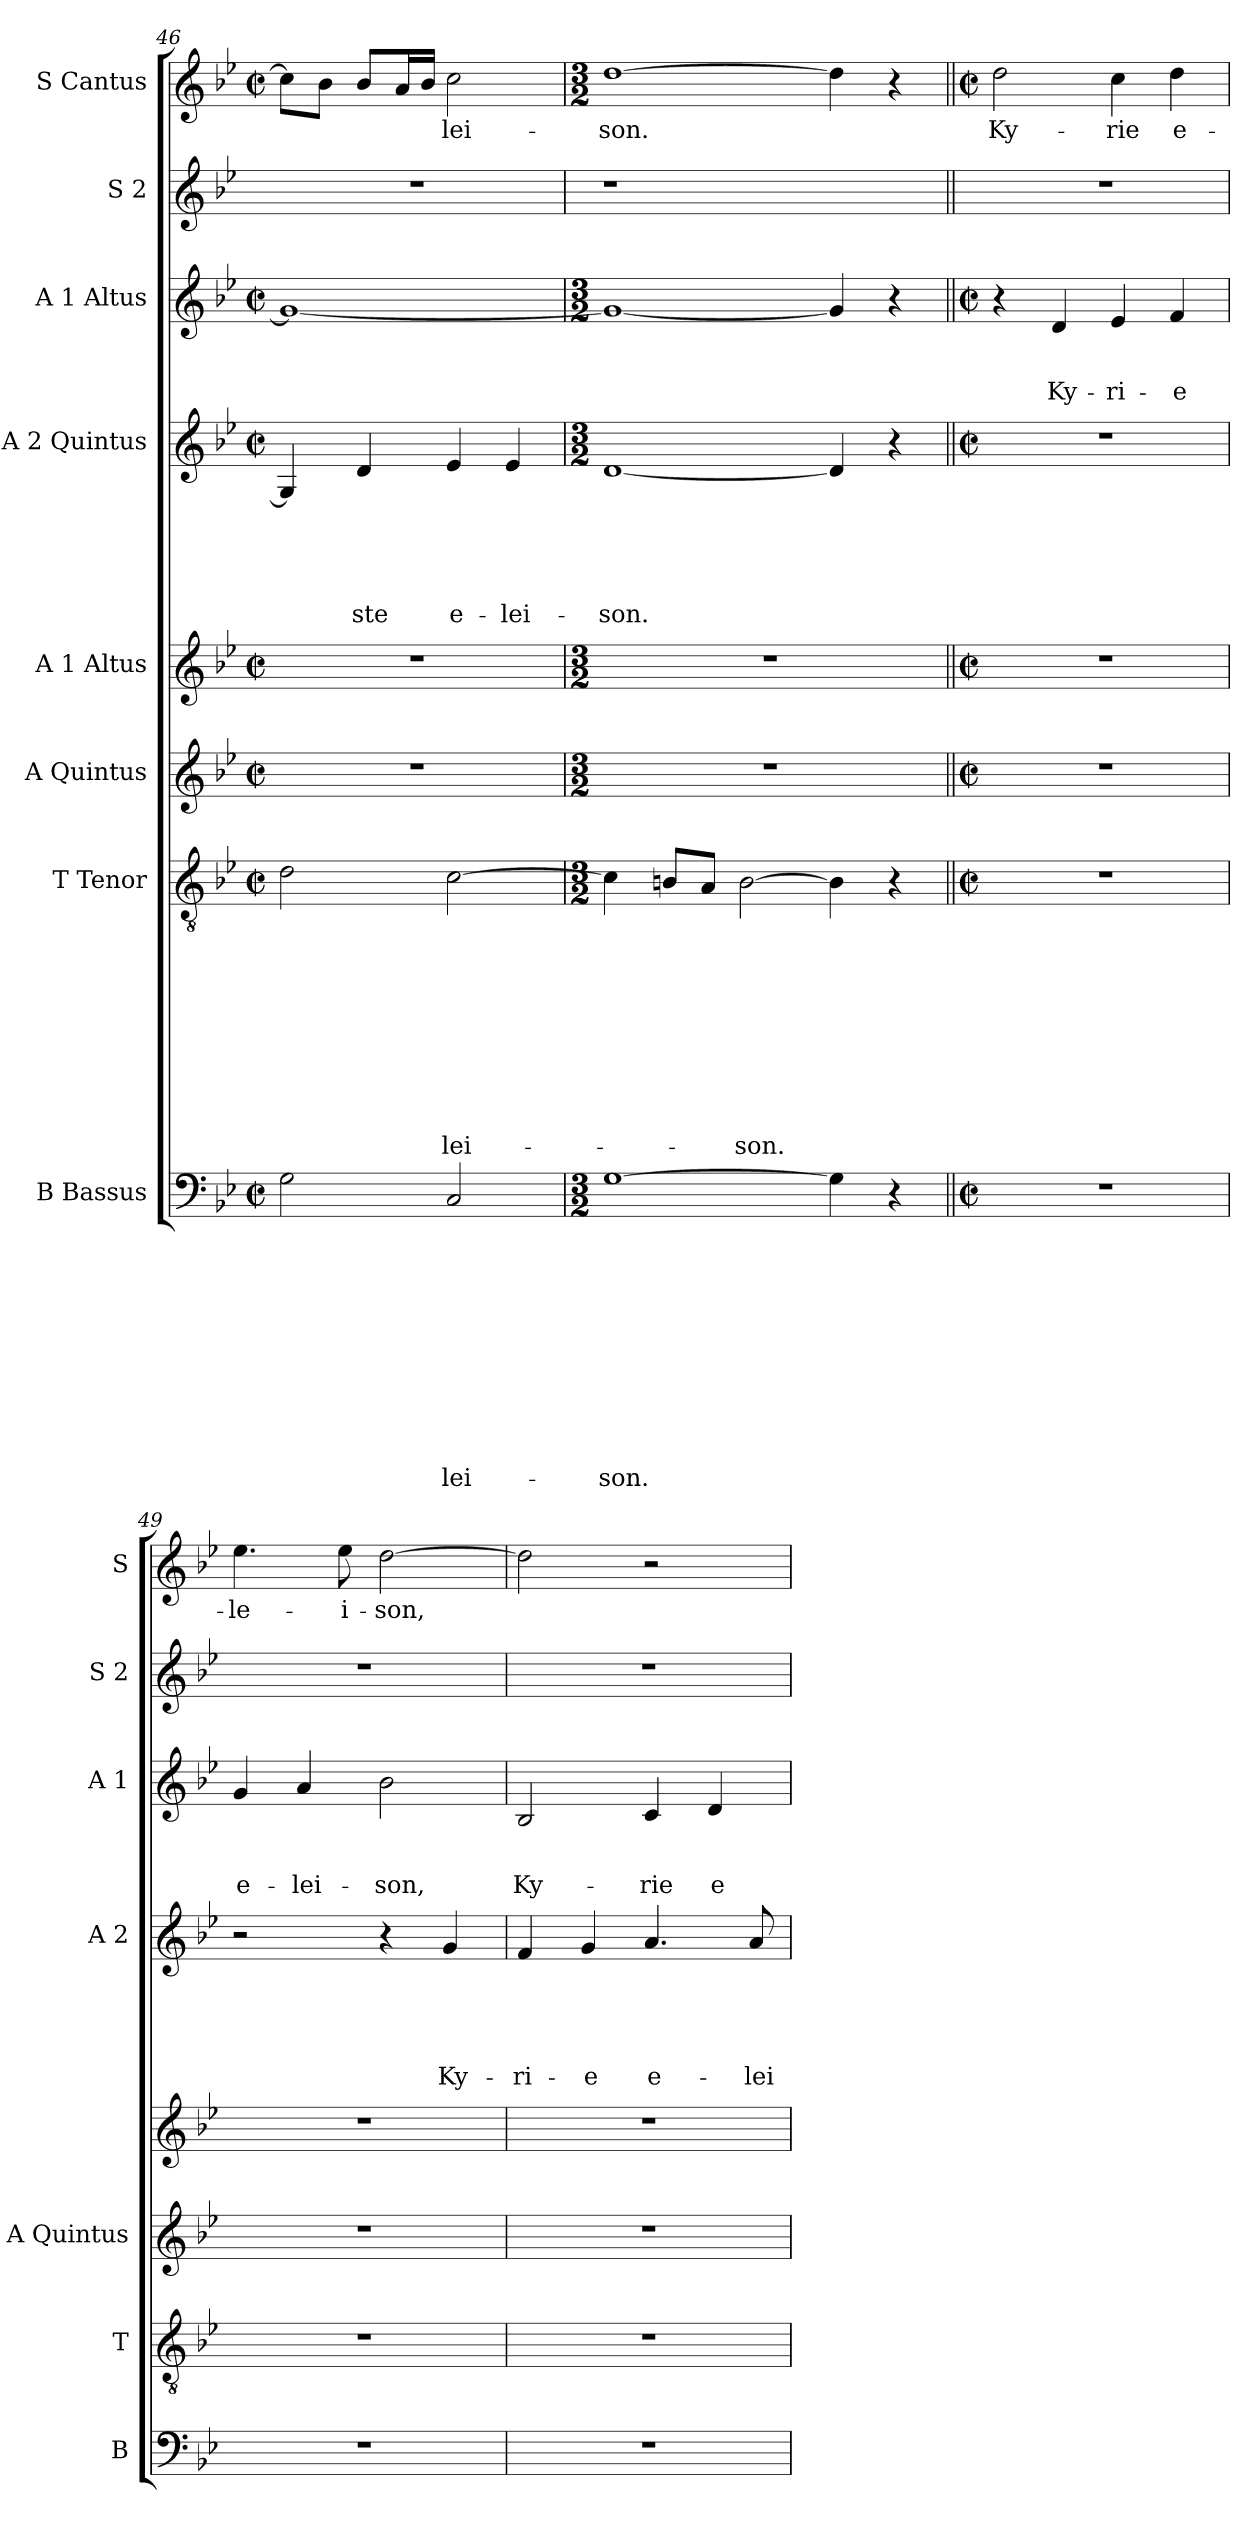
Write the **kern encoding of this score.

**kern	**text	**text	**text	**text	**text	**text	**text	**text	**text	**text	**text	**kern	**text	**text	**text	**text	**text	**text	**text	**text	**text	**text	**kern	**kern	**kern	**text	**text	**text	**text	**text	**kern	**text	**text	**text	**kern	**kern	**text
*part8	*part8	*part8	*part8	*part8	*part8	*part8	*part8	*part8	*part8	*part8	*part8	*part7	*part7	*part7	*part7	*part7	*part7	*part7	*part7	*part7	*part7	*part7	*part6	*part5	*part4	*part4	*part4	*part4	*part4	*part4	*part3	*part3	*part3	*part3	*part2	*part1	*part1
*staff8	*staff8	*staff8	*staff8	*staff8	*staff8	*staff8	*staff8	*staff8	*staff8	*staff8	*staff8	*staff7	*staff7	*staff7	*staff7	*staff7	*staff7	*staff7	*staff7	*staff7	*staff7	*staff7	*staff6	*staff5	*staff4	*staff4	*staff4	*staff4	*staff4	*staff4	*staff3	*staff3	*staff3	*staff3	*staff2	*staff1	*staff1
*I"B Bassus	*	*	*	*	*	*	*	*	*	*	*	*I"T Tenor	*	*	*	*	*	*	*	*	*	*	*I"A Quintus	*I"A 1 Altus	*I"A 2 Quintus	*	*	*	*	*	*I"A 1 Altus	*	*	*	*I"S 2	*I"S Cantus	*
*I'B	*	*	*	*	*	*	*	*	*	*	*	*I'T	*	*	*	*	*	*	*	*	*	*	*I'A Quintus	*	*I'A 2	*	*	*	*	*	*I'A 1	*	*	*	*I'S 2	*I'S	*
!!LO:PB:g=z
*clefF4	*	*	*	*	*	*	*	*	*	*	*	*clefGv2	*	*	*	*	*	*	*	*	*	*	*clefG2	*clefG2	*clefG2	*	*	*	*	*	*clefG2	*	*	*	*clefG2	*clefG2	*
*k[b-e-]	*	*	*	*	*	*	*	*	*	*	*	*k[b-e-]	*	*	*	*	*	*	*	*	*	*	*k[b-e-]	*k[b-e-]	*k[b-e-]	*	*	*	*	*	*k[b-e-]	*	*	*	*k[b-e-]	*k[b-e-]	*
*B-:	*	*	*	*	*	*	*	*	*	*	*	*B-:	*	*	*	*	*	*	*	*	*	*	*B-:	*B-:	*B-:	*	*	*	*	*	*B-:	*	*	*	*B-:	*B-:	*
*M2/2	*	*	*	*	*	*	*	*	*	*	*	*M2/2	*	*	*	*	*	*	*	*	*	*	*M2/2	*M2/2	*M2/2	*	*	*	*	*	*M2/2	*	*	*	*	*M2/2	*
*met(c|)	*	*	*	*	*	*	*	*	*	*	*	*met(c|)	*	*	*	*	*	*	*	*	*	*	*met(c|)	*met(c|)	*met(c|)	*	*	*	*	*	*met(c|)	*	*	*	*	*met(c|)	*
=46	=46	=46	=46	=46	=46	=46	=46	=46	=46	=46	=46	=46	=46	=46	=46	=46	=46	=46	=46	=46	=46	=46	=46	=46	=46	=46	=46	=46	=46	=46	=46	=46	=46	=46	=46	=46	=46
2G\	.	.	.	.	.	.	.	.	.	.	.	2d\	.	.	.	.	.	.	.	.	.	.	1r	1r	4G/]	.	.	.	.	.	1g_	.	.	.	1r	8cc\L]	.
.	.	.	.	.	.	.	.	.	.	.	.	.	.	.	.	.	.	.	.	.	.	.	.	.	.	.	.	.	.	.	.	.	.	.	.	8b-\J	.
!	!	!	!	!	!	!	!	!	!	!	!	!	!	!	!	!	!	!	!	!	!	!	!	!	!	!	!	!	!	!LO:LY:b	!	!	!	!	!	!	!
.	.	.	.	.	.	.	.	.	.	.	.	.	.	.	.	.	.	.	.	.	.	.	.	.	4d/	.	.	.	.	-ste	.	.	.	.	.	8b-/L	.
.	.	.	.	.	.	.	.	.	.	.	.	.	.	.	.	.	.	.	.	.	.	.	.	.	.	.	.	.	.	.	.	.	.	.	.	16a/L	.
.	.	.	.	.	.	.	.	.	.	.	.	.	.	.	.	.	.	.	.	.	.	.	.	.	.	.	.	.	.	.	.	.	.	.	.	16b-/JJ	.
!	!	!	!	!	!	!	!	!	!	!	!LO:LY:b	!	!	!	!	!	!	!	!	!	!	!LO:LY:b	!	!	!	!	!	!	!	!LO:LY:b	!	!	!	!	!	!	!LO:LY:b
2C/	.	.	.	.	.	.	.	.	.	.	-lei-	[>2c\	.	.	.	.	.	.	.	.	.	-lei-	.	.	4e-/	.	.	.	.	e-	.	.	.	.	.	2cc\	-lei-
!	!	!	!	!	!	!	!	!	!	!	!	!	!	!	!	!	!	!	!	!	!	!	!	!	!	!	!	!	!	!LO:LY:b	!	!	!	!	!	!	!
.	.	.	.	.	.	.	.	.	.	.	.	.	.	.	.	.	.	.	.	.	.	.	.	.	4e-/	.	.	.	.	-lei-	.	.	.	.	.	.	.
=47	=47	=47	=47	=47	=47	=47	=47	=47	=47	=47	=47	=47	=47	=47	=47	=47	=47	=47	=47	=47	=47	=47	=47	=47	=47	=47	=47	=47	=47	=47	=47	=47	=47	=47	=47	=47	=47
*M3/2	*	*	*	*	*	*	*	*	*	*	*	*M3/2	*	*	*	*	*	*	*	*	*	*	*M3/2	*M3/2	*M3/2	*	*	*	*	*	*M3/2	*	*	*	*	*M3/2	*
!	!	!	!	!	!	!	!	!	!	!	!LO:LY:b	!	!	!	!	!	!	!	!	!	!	!	!	!	!	!	!	!	!	!LO:LY:b	!	!	!	!	!	!	!LO:LY:b
[>1G	.	.	.	.	.	.	.	.	.	.	-son.	4c\]	.	.	.	.	.	.	.	.	.	.	1.r	1.r	[<1d	.	.	.	.	-son.	1g_	.	.	.	1r	[>1dd	-son.
.	.	.	.	.	.	.	.	.	.	.	.	8Bn/L	.	.	.	.	.	.	.	.	.	.	.	.	.	.	.	.	.	.	.	.	.	.	.	.	.
.	.	.	.	.	.	.	.	.	.	.	.	8A/J	.	.	.	.	.	.	.	.	.	.	.	.	.	.	.	.	.	.	.	.	.	.	.	.	.
!	!	!	!	!	!	!	!	!	!	!	!	!	!	!	!	!	!	!	!	!	!	!LO:LY:b	!	!	!	!	!	!	!	!	!	!	!	!	!	!	!
.	.	.	.	.	.	.	.	.	.	.	.	[>2B\	.	.	.	.	.	.	.	.	.	-son.	.	.	.	.	.	.	.	.	.	.	.	.	.	.	.
4G\]	.	.	.	.	.	.	.	.	.	.	.	4B\]	.	.	.	.	.	.	.	.	.	.	.	.	4d/]	.	.	.	.	.	4g/]	.	.	.	2ryy	4dd\]	.
4r	.	.	.	.	.	.	.	.	.	.	.	4r	.	.	.	.	.	.	.	.	.	.	.	.	4r	.	.	.	.	.	4r	.	.	.	.	4r	.
=48||	=48||	=48||	=48||	=48||	=48||	=48||	=48||	=48||	=48||	=48||	=48||	=48||	=48||	=48||	=48||	=48||	=48||	=48||	=48||	=48||	=48||	=48||	=48||	=48||	=48||	=48||	=48||	=48||	=48||	=48||	=48||	=48||	=48||	=48||	=48||	=48||	=48||
*M2/2	*	*	*	*	*	*	*	*	*	*	*	*M2/2	*	*	*	*	*	*	*	*	*	*	*M2/2	*M2/2	*M2/2	*	*	*	*	*	*M2/2	*	*	*	*	*M2/2	*
*met(c|)	*	*	*	*	*	*	*	*	*	*	*	*met(c|)	*	*	*	*	*	*	*	*	*	*	*met(c|)	*met(c|)	*met(c|)	*	*	*	*	*	*met(c|)	*	*	*	*	*met(c|)	*
!	!	!	!	!	!	!	!	!	!	!	!	!	!	!	!	!	!	!	!	!	!	!	!	!	!	!	!	!	!	!	!	!	!	!	!	!	!LO:LY:b
1r	.	.	.	.	.	.	.	.	.	.	.	1r	.	.	.	.	.	.	.	.	.	.	1r	1r	1r	.	.	.	.	.	4r	.	.	.	1r	2dd\	Ky-
!	!	!	!	!	!	!	!	!	!	!	!	!	!	!	!	!	!	!	!	!	!	!	!	!	!	!	!	!	!	!	!	!	!	!LO:LY:b	!	!	!
.	.	.	.	.	.	.	.	.	.	.	.	.	.	.	.	.	.	.	.	.	.	.	.	.	.	.	.	.	.	.	4d/	.	.	Ky-	.	.	.
!	!	!	!	!	!	!	!	!	!	!	!	!	!	!	!	!	!	!	!	!	!	!	!	!	!	!	!	!	!	!	!	!	!	!LO:LY:b	!	!	!LO:LY:b
.	.	.	.	.	.	.	.	.	.	.	.	.	.	.	.	.	.	.	.	.	.	.	.	.	.	.	.	.	.	.	4e-/	.	.	-ri-	.	4cc\	-rie
!	!	!	!	!	!	!	!	!	!	!	!	!	!	!	!	!	!	!	!	!	!	!	!	!	!	!	!	!	!	!	!	!	!	!LO:LY:b	!	!	!LO:LY:b
.	.	.	.	.	.	.	.	.	.	.	.	.	.	.	.	.	.	.	.	.	.	.	.	.	.	.	.	.	.	.	4f/	.	.	-e	.	4dd\	e-
=49	=49	=49	=49	=49	=49	=49	=49	=49	=49	=49	=49	=49	=49	=49	=49	=49	=49	=49	=49	=49	=49	=49	=49	=49	=49	=49	=49	=49	=49	=49	=49	=49	=49	=49	=49	=49	=49
!	!	!	!	!	!	!	!	!	!	!	!	!	!	!	!	!	!	!	!	!	!	!	!	!	!	!	!	!	!	!	!	!	!	!LO:LY:b	!	!	!LO:LY:b
1r	.	.	.	.	.	.	.	.	.	.	.	1r	.	.	.	.	.	.	.	.	.	.	1r	1r	2r	.	.	.	.	.	4g/	.	.	e-	1r	4.ee-\	-le-
!	!	!	!	!	!	!	!	!	!	!	!	!	!	!	!	!	!	!	!	!	!	!	!	!	!	!	!	!	!	!	!	!	!	!LO:LY:b	!	!	!
.	.	.	.	.	.	.	.	.	.	.	.	.	.	.	.	.	.	.	.	.	.	.	.	.	.	.	.	.	.	.	4a/	.	.	-lei-	.	.	.
!	!	!	!	!	!	!	!	!	!	!	!	!	!	!	!	!	!	!	!	!	!	!	!	!	!	!	!	!	!	!	!	!	!	!	!	!	!LO:LY:b
.	.	.	.	.	.	.	.	.	.	.	.	.	.	.	.	.	.	.	.	.	.	.	.	.	.	.	.	.	.	.	.	.	.	.	.	8ee-\	-i-
!	!	!	!	!	!	!	!	!	!	!	!	!	!	!	!	!	!	!	!	!	!	!	!	!	!	!	!	!	!	!	!	!	!	!LO:LY:b	!	!	!LO:LY:b
.	.	.	.	.	.	.	.	.	.	.	.	.	.	.	.	.	.	.	.	.	.	.	.	.	4r	.	.	.	.	.	2b-\	.	.	-son,	.	[>2dd\	-son,
!	!	!	!	!	!	!	!	!	!	!	!	!	!	!	!	!	!	!	!	!	!	!	!	!	!	!	!	!	!	!LO:LY:b	!	!	!	!	!	!	!
.	.	.	.	.	.	.	.	.	.	.	.	.	.	.	.	.	.	.	.	.	.	.	.	.	4g/	.	.	.	.	Ky-	.	.	.	.	.	.	.
=50	=50	=50	=50	=50	=50	=50	=50	=50	=50	=50	=50	=50	=50	=50	=50	=50	=50	=50	=50	=50	=50	=50	=50	=50	=50	=50	=50	=50	=50	=50	=50	=50	=50	=50	=50	=50	=50
!	!	!	!	!	!	!	!	!	!	!	!	!	!	!	!	!	!	!	!	!	!	!	!	!	!	!	!	!	!	!LO:LY:b	!	!	!	!LO:LY:b	!	!	!
1r	.	.	.	.	.	.	.	.	.	.	.	1r	.	.	.	.	.	.	.	.	.	.	1r	1r	4f/	.	.	.	.	-ri-	2B-/	.	.	Ky-	1r	2dd\]	.
!	!	!	!	!	!	!	!	!	!	!	!	!	!	!	!	!	!	!	!	!	!	!	!	!	!	!	!	!	!	!LO:LY:b	!	!	!	!	!	!	!
.	.	.	.	.	.	.	.	.	.	.	.	.	.	.	.	.	.	.	.	.	.	.	.	.	4g/	.	.	.	.	-e	.	.	.	.	.	.	.
!	!	!	!	!	!	!	!	!	!	!	!	!	!	!	!	!	!	!	!	!	!	!	!	!	!	!	!	!	!	!LO:LY:b	!	!	!	!LO:LY:b	!	!	!
.	.	.	.	.	.	.	.	.	.	.	.	.	.	.	.	.	.	.	.	.	.	.	.	.	4.a/	.	.	.	.	e-	4c/	.	.	-rie	.	2r	.
!	!	!	!	!	!	!	!	!	!	!	!	!	!	!	!	!	!	!	!	!	!	!	!	!	!	!	!	!	!	!	!	!	!	!LO:LY:b	!	!	!
.	.	.	.	.	.	.	.	.	.	.	.	.	.	.	.	.	.	.	.	.	.	.	.	.	.	.	.	.	.	.	4d/	.	.	e-	.	.	.
!	!	!	!	!	!	!	!	!	!	!	!	!	!	!	!	!	!	!	!	!	!	!	!	!	!	!	!	!	!	!LO:LY:b	!	!	!	!	!	!	!
.	.	.	.	.	.	.	.	.	.	.	.	.	.	.	.	.	.	.	.	.	.	.	.	.	8a/	.	.	.	.	-lei-	.	.	.	.	.	.	.
=	=	=	=	=	=	=	=	=	=	=	=	=	=	=	=	=	=	=	=	=	=	=	=	=	=	=	=	=	=	=	=	=	=	=	=	=	=
*-	*-	*-	*-	*-	*-	*-	*-	*-	*-	*-	*-	*-	*-	*-	*-	*-	*-	*-	*-	*-	*-	*-	*-	*-	*-	*-	*-	*-	*-	*-	*-	*-	*-	*-	*-	*-	*-
